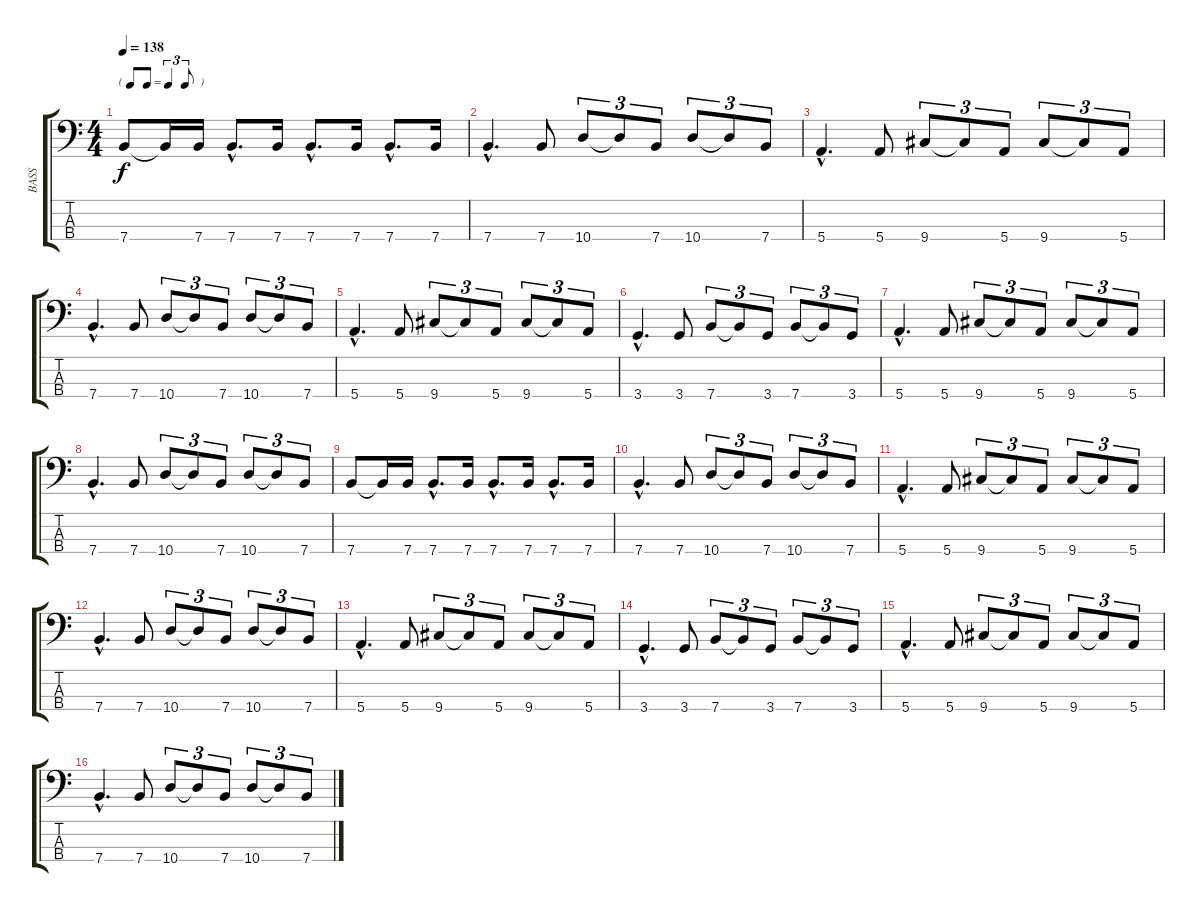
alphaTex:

\track ("BASS" "BASS") {instrument electricbassfinger}
\staff {score tabs}
\tuning (G2 D2 A1 E1) {hide}
\ts (4 4)
\tf triplet8th
\tempo 138
\clef f4
\ks c
7.4.8{dy f} 7.4{t}.16 7.4.16 7.4{hac}.8{d} 7.4.16 7.4{hac}.8{d} 7.4.16 7.4{hac}.8{d} 7.4.16 |
7.4{hac}.4{d} 7.4.8 10.4.8{tu (3 2)} 10.4{t}.8{tu (3 2)} 7.4.8{tu (3 2)} 10.4.8{tu (3 2)} 10.4{t}.8{tu (3 2)} 7.4.8{tu (3 2)} |
5.4{hac}.4{d} 5.4.8 9.4.8{tu (3 2)} 9.4{t}.8{tu (3 2)} 5.4.8{tu (3 2)} 9.4.8{tu (3 2)} 9.4{t}.8{tu (3 2)} 5.4.8{tu (3 2)} |
7.4{hac}.4{d} 7.4.8 10.4.8{tu (3 2)} 10.4{t}.8{tu (3 2)} 7.4.8{tu (3 2)} 10.4.8{tu (3 2)} 10.4{t}.8{tu (3 2)} 7.4.8{tu (3 2)} |
5.4{hac}.4{d} 5.4.8 9.4.8{tu (3 2)} 9.4{t}.8{tu (3 2)} 5.4.8{tu (3 2)} 9.4.8{tu (3 2)} 9.4{t}.8{tu (3 2)} 5.4.8{tu (3 2)} |
3.4{hac}.4{d} 3.4.8 7.4.8{tu (3 2)} 7.4{t}.8{tu (3 2)} 3.4.8{tu (3 2)} 7.4.8{tu (3 2)} 7.4{t}.8{tu (3 2)} 3.4.8{tu (3 2)} |
5.4{hac}.4{d} 5.4.8 9.4.8{tu (3 2)} 9.4{t}.8{tu (3 2)} 5.4.8{tu (3 2)} 9.4.8{tu (3 2)} 9.4{t}.8{tu (3 2)} 5.4.8{tu (3 2)} |
7.4{hac}.4{d} 7.4.8 10.4.8{tu (3 2)} 10.4{t}.8{tu (3 2)} 7.4.8{tu (3 2)} 10.4.8{tu (3 2)} 10.4{t}.8{tu (3 2)} 7.4.8{tu (3 2)} |
7.4.8 7.4{t}.16 7.4.16 7.4{hac}.8{d} 7.4.16 7.4{hac}.8{d} 7.4.16 7.4{hac}.8{d} 7.4.16 |
7.4{hac}.4{d} 7.4.8 10.4.8{tu (3 2)} 10.4{t}.8{tu (3 2)} 7.4.8{tu (3 2)} 10.4.8{tu (3 2)} 10.4{t}.8{tu (3 2)} 7.4.8{tu (3 2)} |
5.4{hac}.4{d} 5.4.8 9.4.8{tu (3 2)} 9.4{t}.8{tu (3 2)} 5.4.8{tu (3 2)} 9.4.8{tu (3 2)} 9.4{t}.8{tu (3 2)} 5.4.8{tu (3 2)} |
7.4{hac}.4{d} 7.4.8 10.4.8{tu (3 2)} 10.4{t}.8{tu (3 2)} 7.4.8{tu (3 2)} 10.4.8{tu (3 2)} 10.4{t}.8{tu (3 2)} 7.4.8{tu (3 2)} |
5.4{hac}.4{d} 5.4.8 9.4.8{tu (3 2)} 9.4{t}.8{tu (3 2)} 5.4.8{tu (3 2)} 9.4.8{tu (3 2)} 9.4{t}.8{tu (3 2)} 5.4.8{tu (3 2)} |
3.4{hac}.4{d} 3.4.8 7.4.8{tu (3 2)} 7.4{t}.8{tu (3 2)} 3.4.8{tu (3 2)} 7.4.8{tu (3 2)} 7.4{t}.8{tu (3 2)} 3.4.8{tu (3 2)} |
5.4{hac}.4{d} 5.4.8 9.4.8{tu (3 2)} 9.4{t}.8{tu (3 2)} 5.4.8{tu (3 2)} 9.4.8{tu (3 2)} 9.4{t}.8{tu (3 2)} 5.4.8{tu (3 2)} |
7.4{hac}.4{d} 7.4.8 10.4.8{tu (3 2)} 10.4{t}.8{tu (3 2)} 7.4.8{tu (3 2)} 10.4.8{tu (3 2)} 10.4{t}.8{tu (3 2)} 7.4.8{tu (3 2)}
